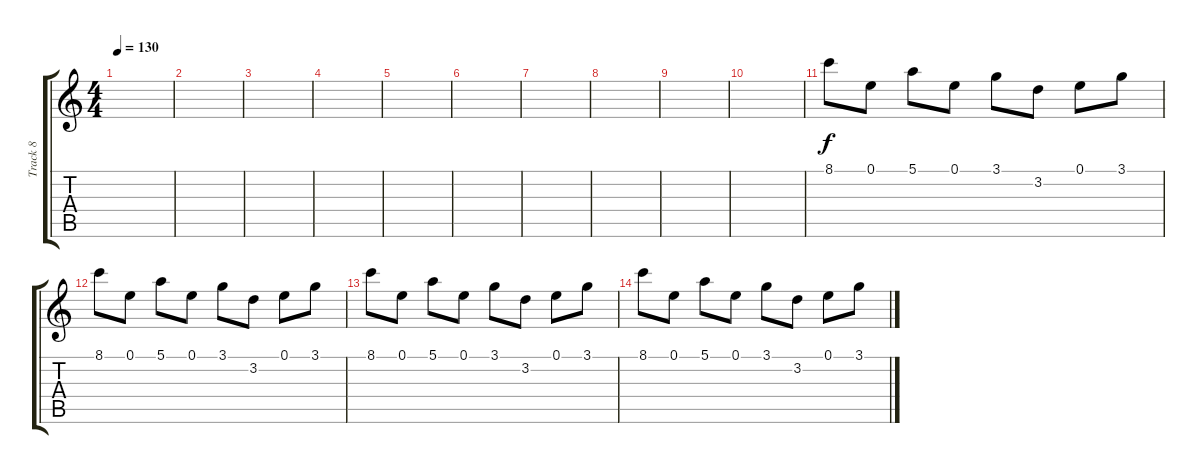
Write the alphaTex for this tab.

\track ("Track 8" "Track 8") {instrument electricguitarclean}
\staff {score tabs}
\tuning (E4 B3 G3 D3 A2 E2) {hide}
\ts (4 4)
\tempo 130
\clef g2
\ks c
|
|
|
|
|
|
|
|
|
|
8.1.8 0.1.8 5.1.8 0.1.8 3.1.8 3.2.8 0.1.8 3.1.8 |
8.1.8 0.1.8 5.1.8 0.1.8 3.1.8 3.2.8 0.1.8 3.1.8 |
8.1.8 0.1.8 5.1.8 0.1.8 3.1.8 3.2.8 0.1.8 3.1.8 |
8.1.8 0.1.8 5.1.8 0.1.8 3.1.8 3.2.8 0.1.8 3.1.8
